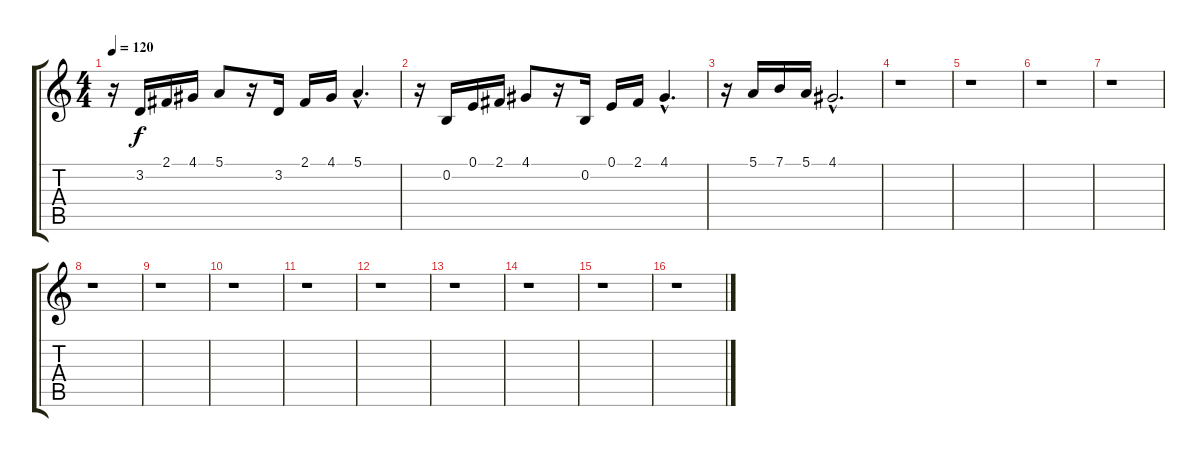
\track "" {instrument trombone}
\staff {score tabs}
\tuning (E4 B3 G3 D3 A2 E2) {hide}
\ts (4 4)
\tempo 120
\clef g2
\ks c
r.16{dy f} 3.2.16 2.1.16 4.1.16 5.1.8 r.16 3.2.16 2.1.16 4.1.16 5.1{hac}.4{d} |
r.16 0.2.16 0.1.16 2.1.16 4.1.8 r.16 0.2.16 0.1.16 2.1.16 4.1{hac}.4{d} |
r.16 5.1.16 7.1.16 5.1.16 4.1{hac}.2{d} |
r.1 |
r.1 |
r.1 |
r.1 |
r.1 |
r.1 |
r.1 |
r.1 |
r.1 |
r.1 |
r.1 |
r.1 |
r.1
